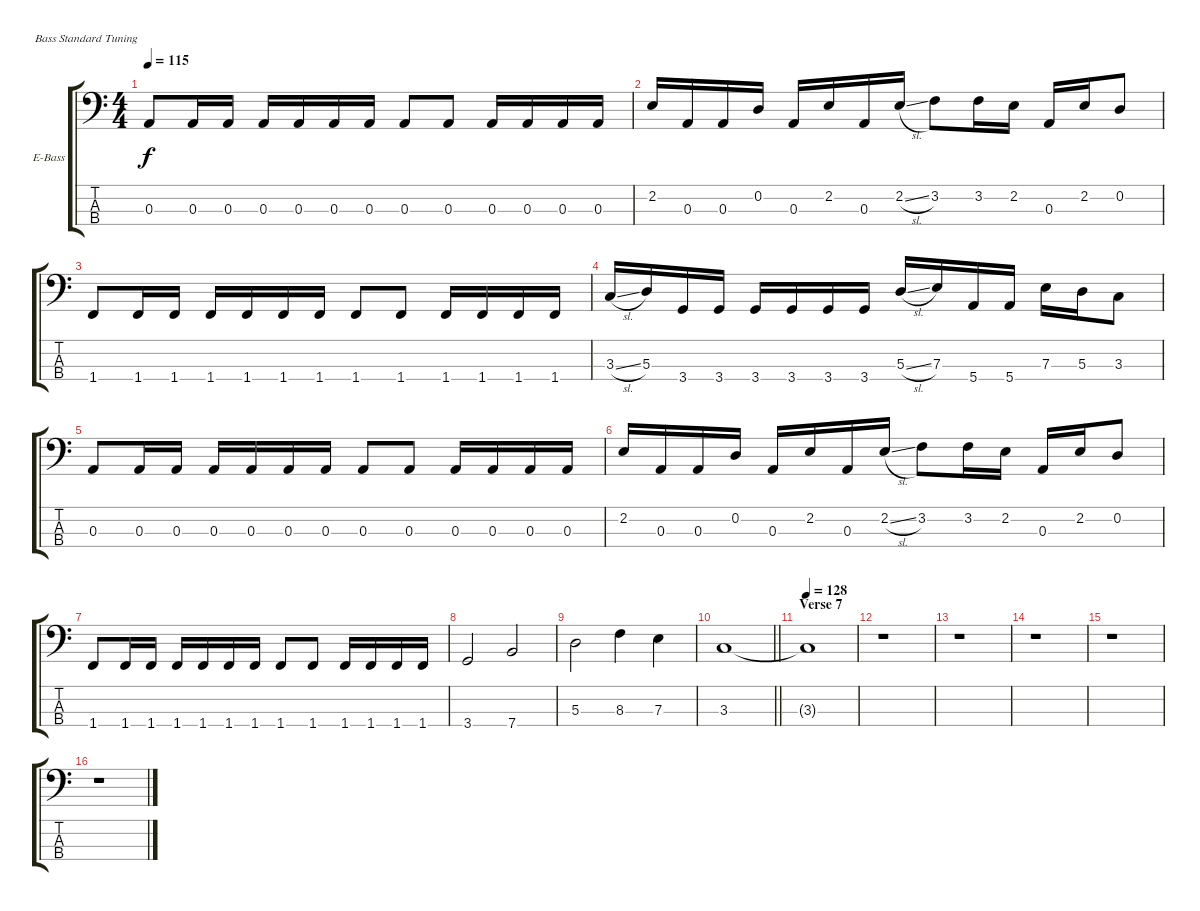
\bracketExtendMode groupsimilarinstruments
\firstSystemTrackNameOrientation horizontal
\otherSystemsTrackNameOrientation horizontal
\track ("Bass" "E-Bass") {instrument electricbassfinger}
\staff {score tabs}
\tuning (G2 D2 A1 E1)
\ts (4 4)
\tempo 115
\clef f4
\ks c
0.3.8{dy f} 0.3.16 0.3.16 0.3.16 0.3.16 0.3.16 0.3.16 0.3.8 0.3.8 0.3.16 0.3.16 0.3.16 0.3.16 |
2.2.16 0.3.16 0.3.16 0.2.16 0.3.16 2.2.16 0.3.16 2.2{sl}.16 3.2.8 3.2.16 2.2.16 0.3.16 2.2.16 0.2.8 |
1.4.8 1.4.16 1.4.16 1.4.16 1.4.16 1.4.16 1.4.16 1.4.8 1.4.8 1.4.16 1.4.16 1.4.16 1.4.16 |
3.3{sl}.16 5.3.16 3.4.16 3.4.16 3.4.16 3.4.16 3.4.16 3.4.16 5.3{sl}.16 7.3.16 5.4.16 5.4.16 7.3.16 5.3.16 3.3.8 |
0.3.8 0.3.16 0.3.16 0.3.16 0.3.16 0.3.16 0.3.16 0.3.8 0.3.8 0.3.16 0.3.16 0.3.16 0.3.16 |
2.2.16 0.3.16 0.3.16 0.2.16 0.3.16 2.2.16 0.3.16 2.2{sl}.16 3.2.8 3.2.16 2.2.16 0.3.16 2.2.16 0.2.8 |
1.4.8 1.4.16 1.4.16 1.4.16 1.4.16 1.4.16 1.4.16 1.4.8 1.4.8 1.4.16 1.4.16 1.4.16 1.4.16 |
3.4.2 7.4.2 |
5.3.2 8.3.4 7.3.4 |
\barLineRight lightlight
3.3.1 |
\section ("" "Verse 7")
\tempo 128
3.3{t}.1 |
r.1 |
r.1 |
r.1 |
r.1 |
r.1
